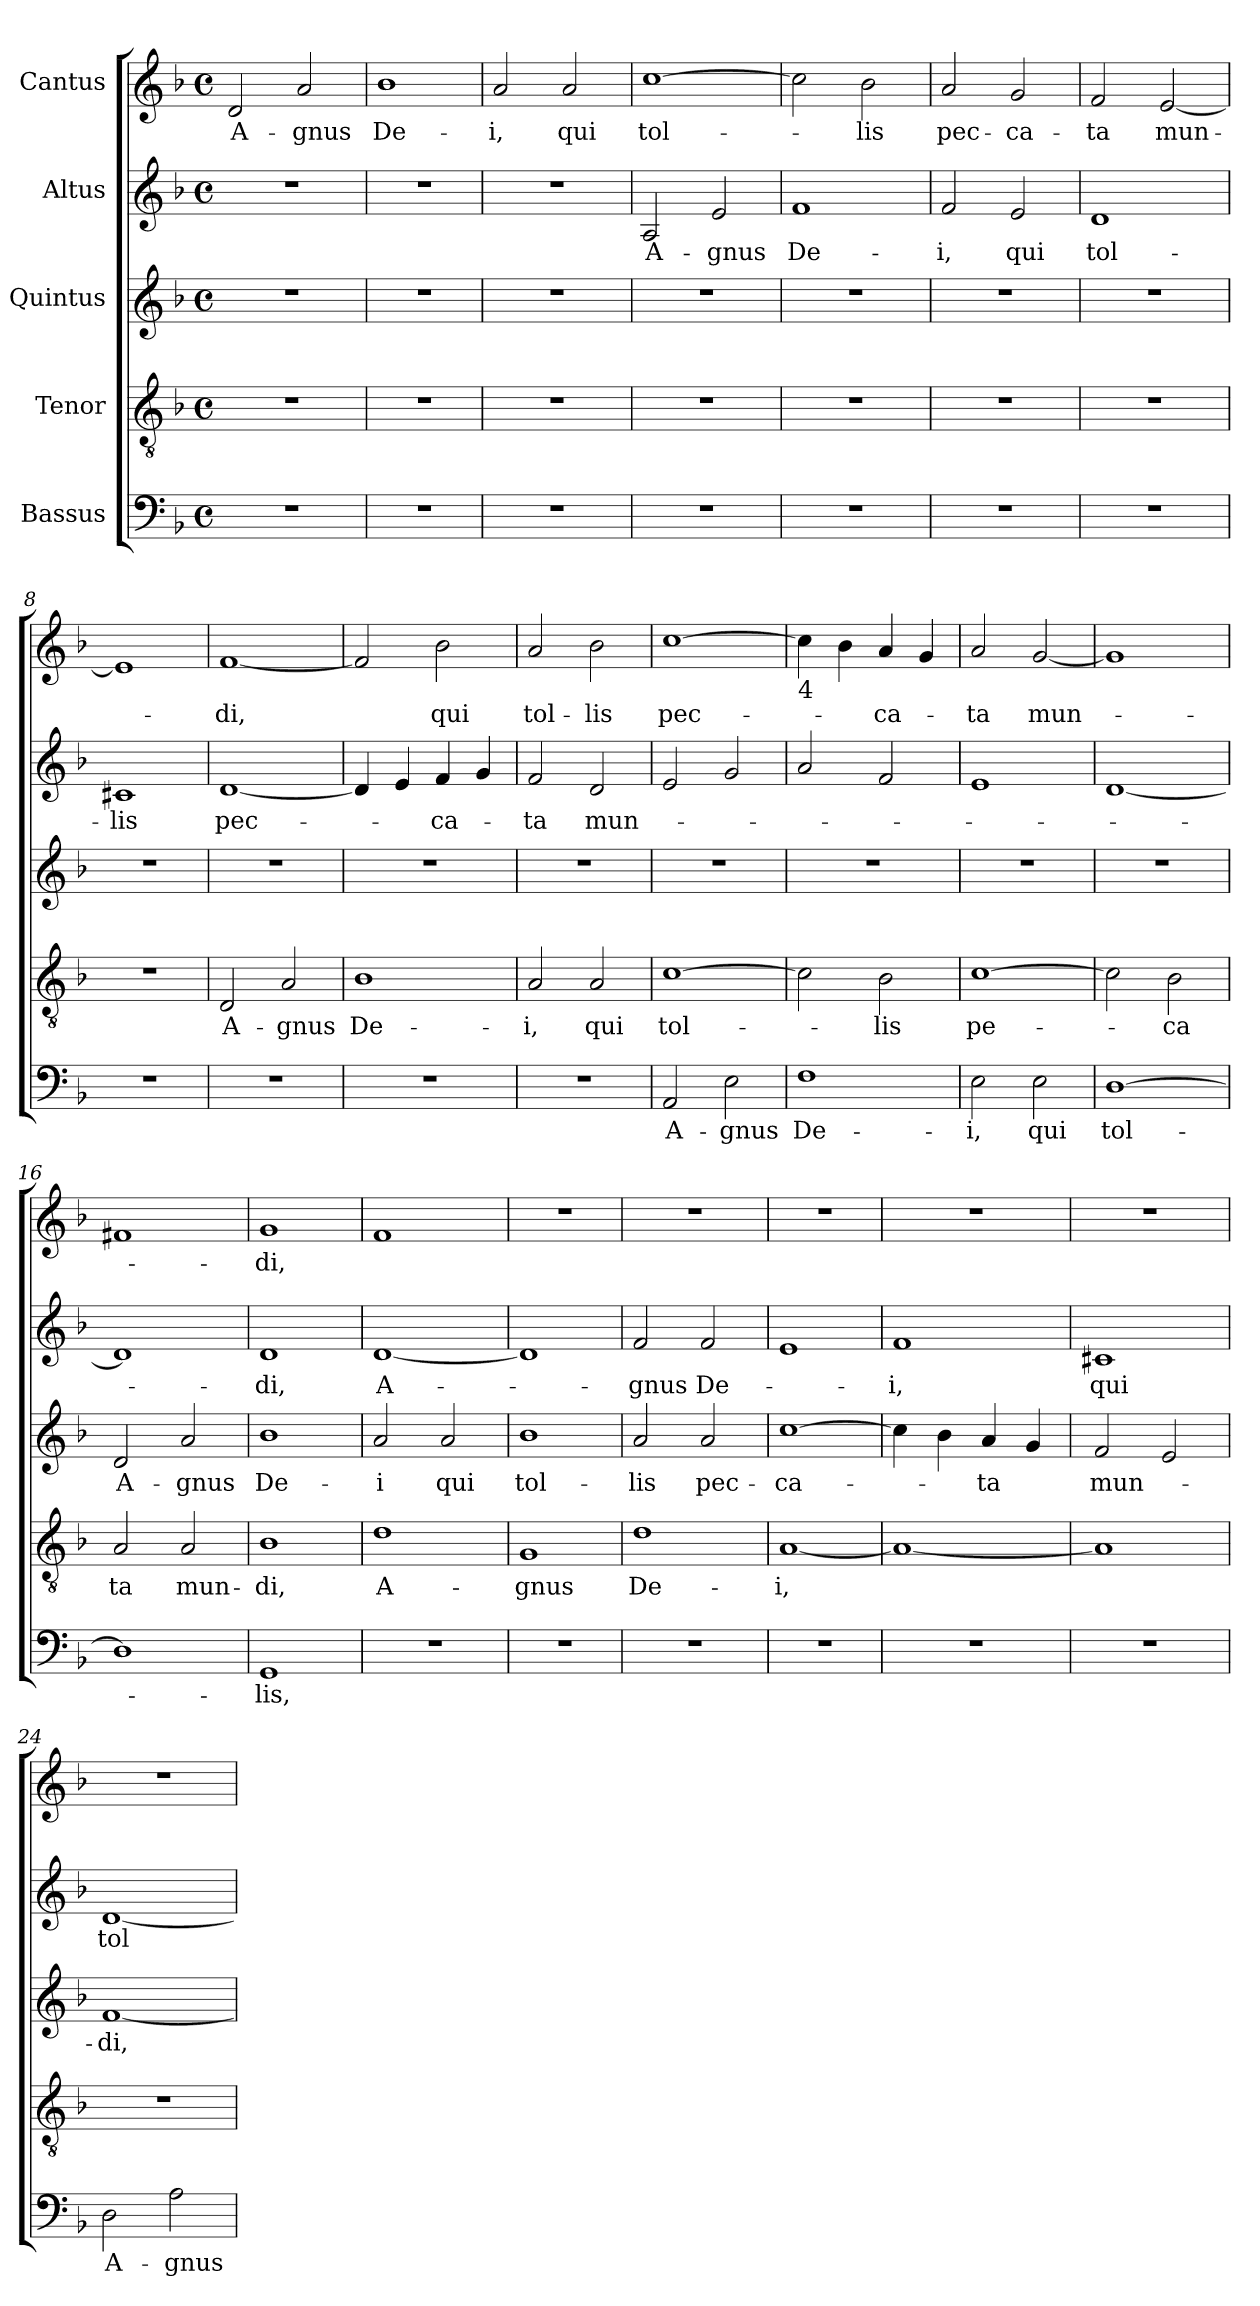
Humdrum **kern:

**kern	**text	**kern	**text	**kern	**text	**kern	**text	**kern	**text
*part5	*part5	*part4	*part4	*part3	*part3	*part2	*part2	*part1	*part1
*staff5	*staff5	*staff4	*staff4	*staff3	*staff3	*staff2	*staff2	*staff1	*staff1
*I"Bassus	*	*I"Tenor	*	*I"Quintus	*	*I"Altus	*	*I"Cantus	*
!!LO:PB:g=z
*clefF4	*	*clefGv2	*	*clefG2	*	*clefG2	*	*clefG2	*
*k[b-]	*	*k[b-]	*	*k[b-]	*	*k[b-]	*	*k[b-]	*
*F:	*	*F:	*	*F:	*	*F:	*	*F:	*
*M4/4	*	*M4/4	*	*M4/4	*	*M4/4	*	*M4/4	*
*met(c)	*	*met(c)	*	*met(c)	*	*met(c)	*	*met(c)	*
=1	=1	=1	=1	=1	=1	=1	=1	=1	=1
!	!	!	!	!	!	!	!	!	!LO:LY:b
1r	.	1r	.	1r	.	1r	.	2d/	A-
!	!	!	!	!	!	!	!	!	!LO:LY:b
.	.	.	.	.	.	.	.	2a/	-gnus
=2	=2	=2	=2	=2	=2	=2	=2	=2	=2
!	!	!	!	!	!	!	!	!	!LO:LY:b
1r	.	1r	.	1r	.	1r	.	1b-	De-
=3	=3	=3	=3	=3	=3	=3	=3	=3	=3
!	!	!	!	!	!	!	!	!	!LO:LY:b
1r	.	1r	.	1r	.	1r	.	2a/	-i,
!	!	!	!	!	!	!	!	!	!LO:LY:b
.	.	.	.	.	.	.	.	2a/	qui
=4	=4	=4	=4	=4	=4	=4	=4	=4	=4
!	!	!	!	!	!	!	!LO:LY:b	!	!LO:LY:b
1r	.	1r	.	1r	.	2A/	A-	[>1cc	tol-
!	!	!	!	!	!	!	!LO:LY:b	!	!
.	.	.	.	.	.	2e/	-gnus	.	.
=5	=5	=5	=5	=5	=5	=5	=5	=5	=5
!	!	!	!	!	!	!	!LO:LY:b	!	!
1r	.	1r	.	1r	.	1f	De-	2cc\]	.
!	!	!	!	!	!	!	!	!	!LO:LY:b
.	.	.	.	.	.	.	.	2b-\	-lis
=6	=6	=6	=6	=6	=6	=6	=6	=6	=6
!	!	!	!	!	!	!	!LO:LY:b	!	!LO:LY:b
1r	.	1r	.	1r	.	2f/	-i,	2a/	pec-
!	!	!	!	!	!	!	!LO:LY:b	!	!LO:LY:b
.	.	.	.	.	.	2e/	qui	2g/	-ca-
!!LO:PB:g=z
=7	=7	=7	=7	=7	=7	=7	=7	=7	=7
!	!	!	!	!	!	!	!LO:LY:b	!	!LO:LY:b
1r	.	1r	.	1r	.	1d	tol-	2f/	-ta
!	!	!	!	!	!	!	!	!	!LO:LY:b
.	.	.	.	.	.	.	.	[<2e/	mun-
=8	=8	=8	=8	=8	=8	=8	=8	=8	=8
!	!	!	!	!	!	!	!LO:LY:b	!	!
1r	.	1r	.	1r	.	1c#X	-lis	1e]	.
=9	=9	=9	=9	=9	=9	=9	=9	=9	=9
!	!	!	!LO:LY:b	!	!	!	!LO:LY:b	!	!LO:LY:b
1r	.	2D/	A-	1r	.	[<1d	pec-	[<1f	-di,
!	!	!	!LO:LY:b	!	!	!	!	!	!
.	.	2A/	-gnus	.	.	.	.	.	.
=10	=10	=10	=10	=10	=10	=10	=10	=10	=10
!	!	!	!LO:LY:b	!	!	!	!	!	!
1r	.	1B-	De-	1r	.	4d/]	.	2f/]	.
.	.	.	.	.	.	4e/	.	.	.
!	!	!	!	!	!	!	!LO:LY:b	!	!LO:LY:b
.	.	.	.	.	.	4f/	-ca-	2b-\	qui
.	.	.	.	.	.	4g/	.	.	.
=11	=11	=11	=11	=11	=11	=11	=11	=11	=11
!	!	!	!LO:LY:b	!	!	!	!LO:LY:b	!	!LO:LY:b
1r	.	2A/	-i,	1r	.	2f/	-ta	2a/	tol-
!	!	!	!LO:LY:b	!	!	!	!LO:LY:b	!	!LO:LY:b
.	.	2A/	qui	.	.	2d/	mun-	2b-\	-lis
=12	=12	=12	=12	=12	=12	=12	=12	=12	=12
!	!LO:LY:b	!	!LO:LY:b	!	!	!	!	!	!LO:LY:b
2AA/	A-	[>1c	tol-	1r	.	2e/	.	[>1cc	pec-
!	!LO:LY:b	!	!	!	!	!	!	!	!
2E\	-gnus	.	.	.	.	2g/	.	.	.
!!LO:PB:g=z
=13	=13	=13	=13	=13	=13	=13	=13	=13	=13
!	!	!	!	!	!	!	!	!LO:TX:b:t=4	!
!	!LO:LY:b	!	!	!	!	!	!	!	!
1F	De-	2c\]	.	1r	.	2a/	.	4cc\]	.
.	.	.	.	.	.	.	.	4b-\	.
!	!	!	!LO:LY:b	!	!	!	!	!	!LO:LY:b
.	.	2B-\	-lis	.	.	2f/	.	4a/	-ca-
.	.	.	.	.	.	.	.	4g/	.
=14	=14	=14	=14	=14	=14	=14	=14	=14	=14
!	!LO:LY:b	!	!LO:LY:b	!	!	!	!	!	!LO:LY:b
2E\	-i,	[>1c	pe-	1r	.	1e	.	2a/	-ta
!	!LO:LY:b	!	!	!	!	!	!	!	!LO:LY:b
2E\	qui	.	.	.	.	.	.	[<2g/	mun-
=15	=15	=15	=15	=15	=15	=15	=15	=15	=15
!	!LO:LY:b	!	!	!	!	!	!	!	!
[>1D	tol-	2c\]	.	1r	.	[<1d	.	1g]	.
!	!	!	!LO:LY:b	!	!	!	!	!	!
.	.	2B-\	-ca	.	.	.	.	.	.
=16	=16	=16	=16	=16	=16	=16	=16	=16	=16
!	!	!	!LO:LY:b	!	!LO:LY:b	!	!	!	!
1D]	.	2A/	ta	2d/	A-	1d]	.	1f#X	.
!	!	!	!LO:LY:b	!	!LO:LY:b	!	!	!	!
.	.	2A/	mun-	2a/	-gnus	.	.	.	.
=17	=17	=17	=17	=17	=17	=17	=17	=17	=17
!	!LO:LY:b	!	!LO:LY:b	!	!LO:LY:b	!	!LO:LY:b	!	!LO:LY:b
1GG	-lis,	1B-	-di,	1b-	De-	1d	-di,	1g	-di,
=18	=18	=18	=18	=18	=18	=18	=18	=18	=18
!	!	!	!LO:LY:b	!	!LO:LY:b	!	!LO:LY:b	!	!
1r	.	1d	A-	2a/	-i	[<1d	A-	1f	.
!	!	!	!	!	!LO:LY:b	!	!	!	!
.	.	.	.	2a/	qui	.	.	.	.
=19	=19	=19	=19	=19	=19	=19	=19	=19	=19
!	!	!	!LO:LY:b	!	!LO:LY:b	!	!	!	!
1r	.	1G	-gnus	1b-	tol-	1d]	.	1r	.
!!LO:LB:g=z
=20	=20	=20	=20	=20	=20	=20	=20	=20	=20
!	!	!	!LO:LY:b	!	!LO:LY:b	!	!LO:LY:b	!	!
1r	.	1d	De-	2a/	-lis	2f/	-gnus	1r	.
!	!	!	!	!	!LO:LY:b	!	!LO:LY:b	!	!
.	.	.	.	2a/	pec-	2f/	De-	.	.
=21	=21	=21	=21	=21	=21	=21	=21	=21	=21
!	!	!	!LO:LY:b	!	!LO:LY:b	!	!	!	!
1r	.	[<1A	-i,	[>1cc	-ca-	1e	.	1r	.
=22	=22	=22	=22	=22	=22	=22	=22	=22	=22
!	!	!	!	!	!	!	!LO:LY:b	!	!
1r	.	1A_	.	4cc\]	.	1f	-i,	1r	.
.	.	.	.	4b-\	.	.	.	.	.
!	!	!	!	!	!LO:LY:b	!	!	!	!
.	.	.	.	4a/	-ta	.	.	.	.
.	.	.	.	4g/	.	.	.	.	.
=23	=23	=23	=23	=23	=23	=23	=23	=23	=23
!	!	!	!	!	!LO:LY:b	!	!LO:LY:b	!	!
1r	.	1A]	.	2f/	mun-	1c#X	qui	1r	.
.	.	.	.	2e/	.	.	.	.	.
=24	=24	=24	=24	=24	=24	=24	=24	=24	=24
!	!LO:LY:b	!	!	!	!LO:LY:b	!	!LO:LY:b	!	!
2D\	A-	1r	.	[<1f	-di,	[<1d	tol-	1r	.
!	!LO:LY:b	!	!	!	!	!	!	!	!
2A\	-gnus	.	.	.	.	.	.	.	.
=	=	=	=	=	=	=	=	=	=
*-	*-	*-	*-	*-	*-	*-	*-	*-	*-
